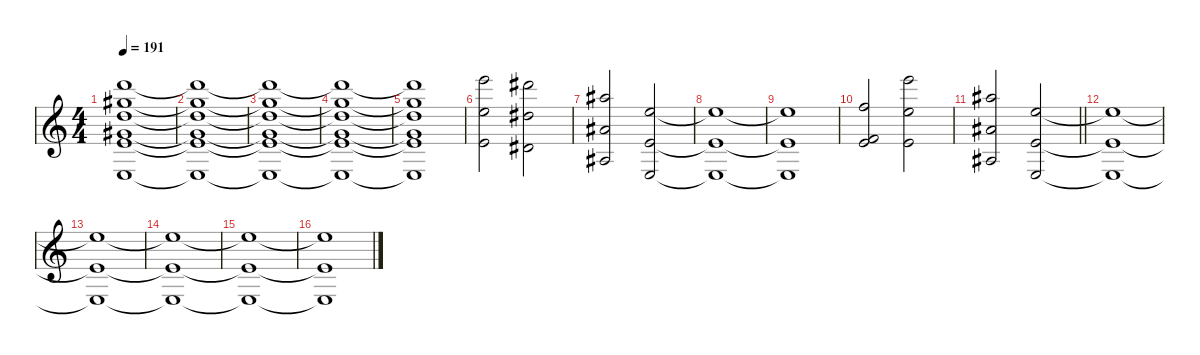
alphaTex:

\defaultSystemsLayout 4
\hideDynamics
\bracketExtendMode nobrackets
\singleTrackTrackNamePolicy hidden
\multiTrackTrackNamePolicy hidden
\firstSystemTrackNameMode fullname
\firstSystemTrackNameOrientation horizontal
\otherSystemsTrackNameOrientation horizontal
\track ("Organs" "org.") {instrument rockorgan}
\staff {score}
\tuning (E4 B3 G3 D3 A2 E2 B1)
\ts (4 4)
\tempo 191
\clef g2
\ks c
(22.1{t} 21.2{t acc #} 19.3{t} 18.4{t acc #} 19.5{t} 12.6{t}).1{dy f beam Up} |
(22.1{t} 21.2{t acc #} 19.3{t} 18.4{t acc #} 19.5{t} 12.6{t}).1{beam Up} |
(22.1{t} 21.2{t acc #} 19.3{t} 18.4{t acc #} 19.5{t} 12.6{t}).1{beam Up} |
(22.1{t} 21.2{t acc #} 19.3{t} 18.4{t acc #} 19.5{t} 12.6{t}).1{beam Up} |
(22.1{t} 21.2{t acc #} 19.3{t} 18.4{t acc #} 19.5{t} 12.6{t}).1{beam Up} |
(24.1 21.3 24.6).2{dy mf beam Down} (23.1{acc #} 20.3{acc #} 23.6{acc #}).2{beam Down} |
(18.1{acc #} 20.4{acc #} 18.6{acc #}).2{beam Up} (12.1 14.4 12.6).2{beam Up} |
(12.1{t} 14.4{t} 12.6{t}).1{dy f beam Up} |
(12.1{t} 14.4{t} 12.6{t}).1{beam Up} |
(0.1 22.3 20.5).2{dy mf beam Up} (24.1 21.3 24.6).2{beam Down} |
\barLineRight lightlight
(18.1{acc #} 20.4{acc #} 18.6{acc #}).2{beam Up} (12.1 14.4 12.6).2{beam Up} |
(12.1{t} 14.4{t} 12.6{t}).1{dy f beam Up} |
(12.1{t} 14.4{t} 12.6{t}).1{beam Up} |
(12.1{t} 14.4{t} 12.6{t}).1{beam Up} |
(12.1{t} 14.4{t} 12.6{t}).1{beam Up} |
(12.1{t} 14.4{t} 12.6{t}).1{beam Up}
